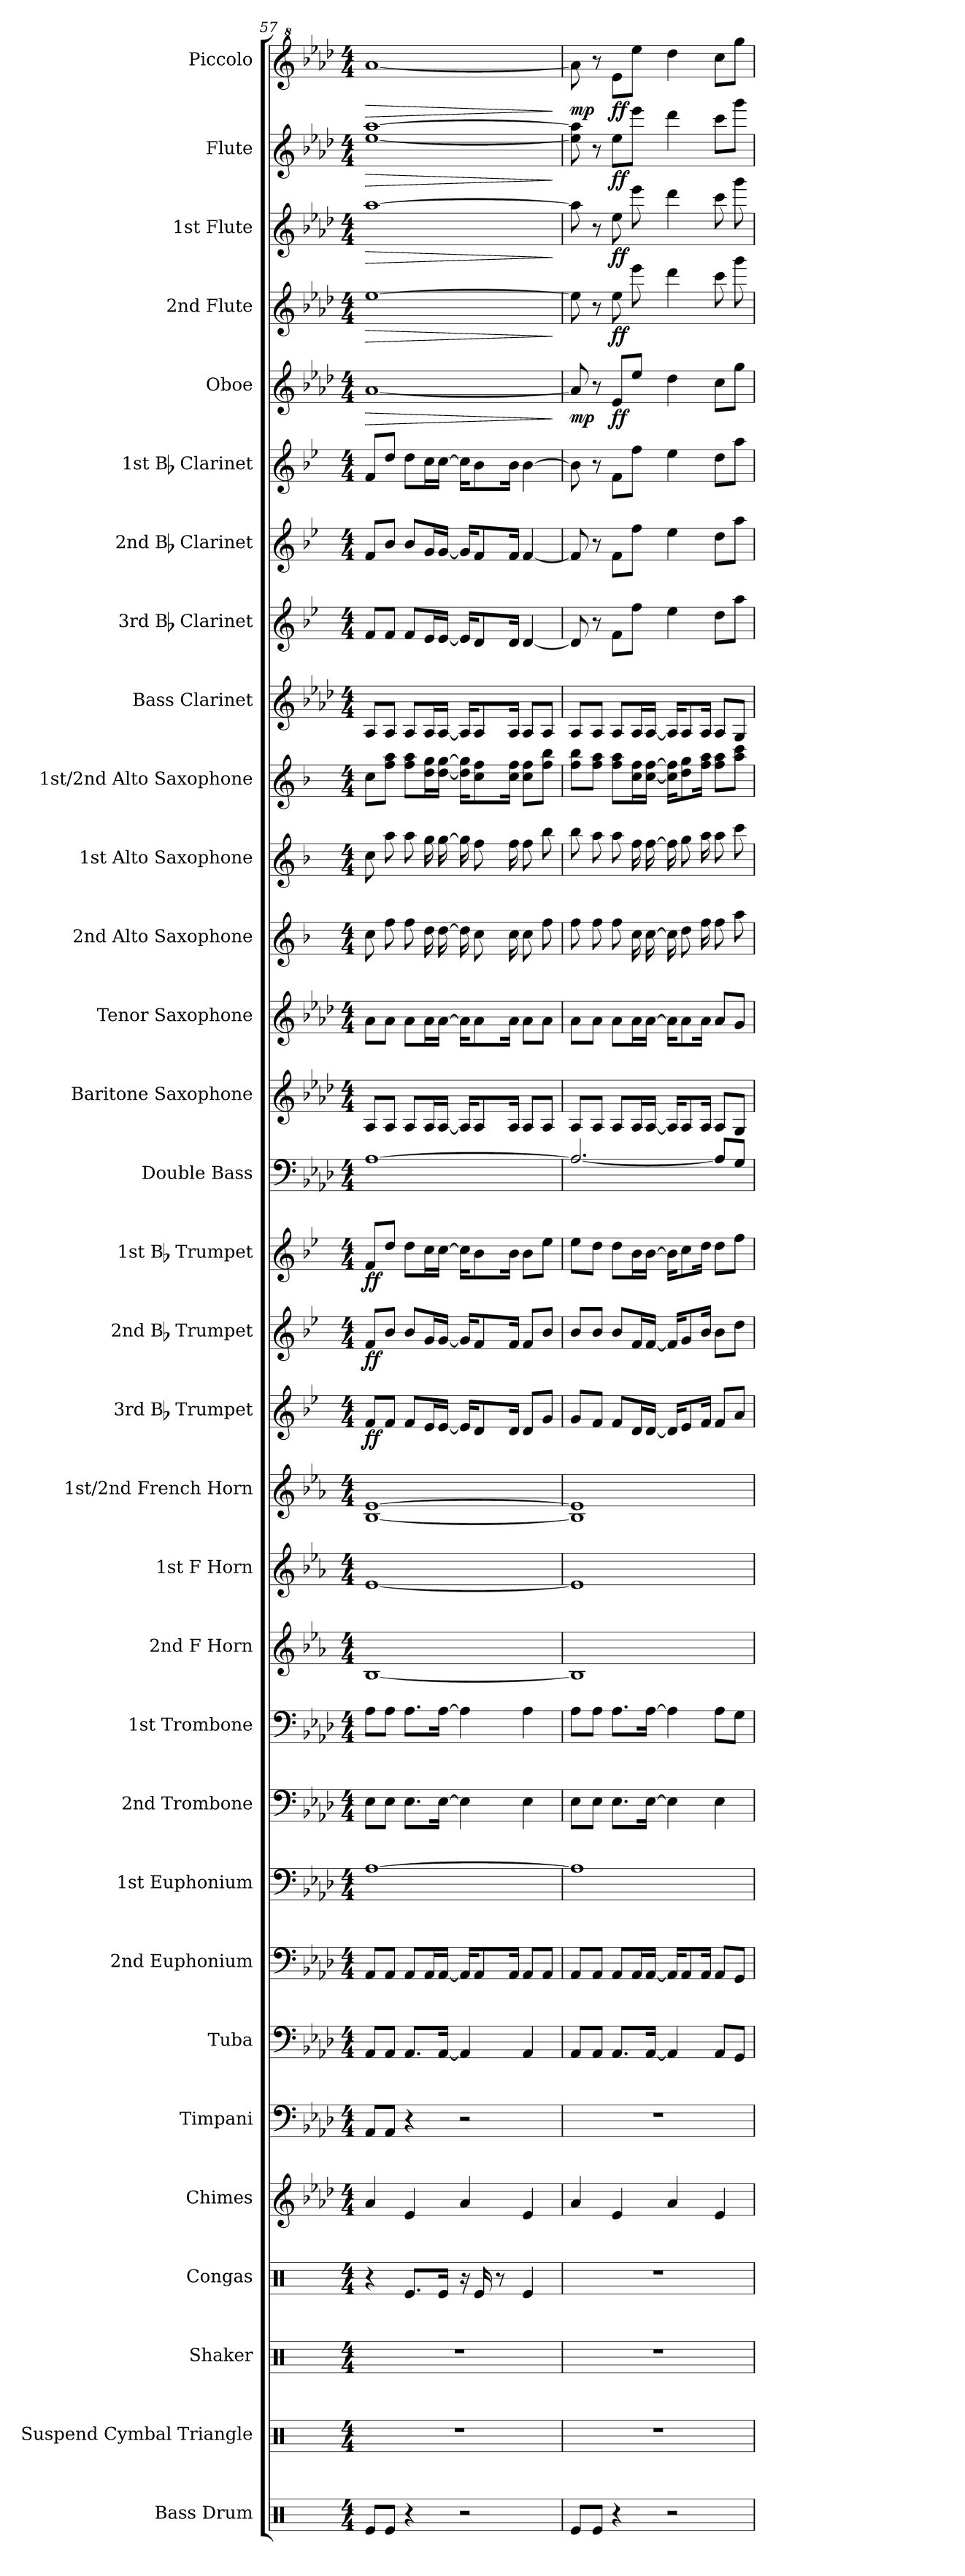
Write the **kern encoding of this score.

**kern	**kern	**kern	**kern	**kern	**kern	**kern	**kern	**kern	**kern	**kern	**kern	**kern	**kern	**kern	**dynam	**kern	**dynam	**kern	**dynam	**kern	**kern	**kern	**kern	**kern	**kern	**kern	**kern	**kern	**kern	**kern	**dynam	**kern	**dynam	**kern	**dynam	**kern	**dynam	**kern	**dynam
*part32	*part31	*part30	*part29	*part28	*part27	*part26	*part25	*part24	*part23	*part22	*part21	*part20	*part19	*part18	*part18	*part17	*part17	*part16	*part16	*part15	*part14	*part13	*part12	*part11	*part10	*part9	*part8	*part7	*part6	*part5	*part5	*part4	*part4	*part3	*part3	*part2	*part2	*part1	*part1
*staff32	*staff31	*staff30	*staff29	*staff28	*staff27	*staff26	*staff25	*staff24	*staff23	*staff22	*staff21	*staff20	*staff19	*staff18	*staff18	*staff17	*staff17	*staff16	*staff16	*staff15	*staff14	*staff13	*staff12	*staff11	*staff10	*staff9	*staff8	*staff7	*staff6	*staff5	*staff5	*staff4	*staff4	*staff3	*staff3	*staff2	*staff2	*staff1	*staff1
*I"Bass Drum	*I"Suspend Cymbal Triangle	*I"Shaker	*I"Congas	*I"Chimes	*I"Timpani	*I"Tuba	*I"2nd Euphonium	*I"1st Euphonium	*I"2nd Trombone	*I"1st Trombone	*I"2nd F Horn	*I"1st F Horn	*I"1st/2nd French Horn	*I"3rd Bb Trumpet	*	*I"2nd Bb Trumpet	*	*I"1st Bb Trumpet	*	*I"Double Bass	*I"Baritone Saxophone	*I"Tenor Saxophone	*I"2nd Alto Saxophone	*I"1st Alto Saxophone	*I"1st/2nd Alto Saxophone	*I"Bass Clarinet	*I"3rd Bb Clarinet	*I"2nd Bb Clarinet	*I"1st Bb Clarinet	*I"Oboe	*	*I"2nd Flute	*	*I"1st Flute	*	*I"Flute	*	*I"Piccolo	*
*I'B. Dr.	*I'Sus.C Tri.	*I'Sh.	*I'Co.	*I'Chm.	*I'Timp.	*I'Tba.	*I'Euph. 2	*I'Euph. 1	*I'Tbn. 2	*I'Tbn. 1	*I'F Hn. 2	*I'F Hn. 1	*I'F Hn. 1/2	*I'Tpt. 3	*	*I'Tpt. 2	*	*I'Tpt. 1	*	*I'D. Bass	*I'Bar. Sax	*I'T. Sax.	*I'A. Sax. 2	*I'A. Sax. 1	*I'A. Sax. 1/2	*I'B. Cl.	*I'Cl. 3	*I'Cl. 2	*I'Cl. 1	*I'Ob.	*	*I'Fl. 2	*	*I'Fl. 1	*	*I'Fl.	*	*I'Picc.	*
*clefX	*clefX	*clefX	*clefX	*clefG2	*clefF4	*clefF4	*clefF4	*clefF4	*clefF4	*clefF4	*clefG2	*clefG2	*clefG2	*clefG2	*	*clefG2	*	*clefG2	*	*clefF4	*clefG2	*clefG2	*clefG2	*clefG2	*clefG2	*clefG2	*clefG2	*clefG2	*clefG2	*clefG2	*	*clefG2	*	*clefG2	*	*clefG2	*	*clefG^2	*
*	*	*	*	*	*	*	*	*	*	*	*ITrd4c7	*ITrd4c7	*ITrd4c7	*ITrd1c2	*	*ITrd1c2	*	*ITrd1c2	*	*ITrd7c12	*ITrd12c21	*ITrd8c14	*ITrd5c9	*ITrd5c9	*ITrd5c9	*ITrd8c14	*ITrd1c2	*ITrd1c2	*ITrd1c2	*	*	*	*	*	*	*	*	*ITrd-7c-12	*
*k[]	*k[]	*k[]	*k[]	*k[b-e-a-d-]	*k[b-e-a-d-]	*k[b-e-a-d-]	*k[b-e-a-d-]	*k[b-e-a-d-]	*k[b-e-a-d-]	*k[b-e-a-d-]	*k[b-e-a-d-]	*k[b-e-a-d-]	*k[b-e-a-d-]	*k[b-e-a-d-]	*	*k[b-e-a-d-]	*	*k[b-e-a-d-]	*	*k[b-e-a-d-]	*k[b-e-a-d-]	*k[b-e-a-d-]	*k[b-e-a-d-]	*k[b-e-a-d-]	*k[b-e-a-d-]	*k[b-e-a-d-]	*k[b-e-a-d-]	*k[b-e-a-d-]	*k[b-e-a-d-]	*k[b-e-a-d-]	*	*k[b-e-a-d-]	*	*k[b-e-a-d-]	*	*k[b-e-a-d-]	*	*k[b-e-a-d-]	*
*M4/4	*M4/4	*M4/4	*M4/4	*M4/4	*M4/4	*M4/4	*M4/4	*M4/4	*M4/4	*M4/4	*M4/4	*M4/4	*M4/4	*M4/4	*	*M4/4	*	*M4/4	*	*M4/4	*M4/4	*M4/4	*M4/4	*M4/4	*M4/4	*M4/4	*M4/4	*M4/4	*M4/4	*M4/4	*	*M4/4	*	*M4/4	*	*M4/4	*	*M4/4	*
=57	=57	=57	=57	=57	=57	=57	=57	=57	=57	=57	=57	=57	=57	=57	=57	=57	=57	=57	=57	=57	=57	=57	=57	=57	=57	=57	=57	=57	=57	=57	=57	=57	=57	=57	=57	=57	=57	=57	=57
!	!	!	!	!	!	!	!	!	!	!	!	!	!	!	!LO:DY:b	!	!LO:DY:b	!	!LO:DY:b	!	!	!	!	!	!	!	!	!	!	!	!LO:HP:b	!	!LO:HP:b	!	!LO:HP:b	!	!LO:HP:b	!	!LO:HP:b
8Re/L	1r	1r	4r	4a-/	8AA-/L	8AA-/L	8AA-/L	[1A-	8E-\L	8A-\L	[1E-	[1A-	[1E- [1A-	8e-/L	ff	8e-/L	ff	8e-/L	ff	[1AA-	8AA-/L	8A-\L	8e-\	8e-\	8e-\L	8AA-/L	8e-/L	8e-/L	8e-/L	[1a-	>	[1ee-	>	[1aa-	>	[1ee- [1aa-	>	[1aaa-	>
8Re/J	.	.	.	.	8AA-/J	8AA-/J	8AA-/J	.	8E-\J	8A-\J	.	.	.	8e-/J	.	8a-/J	.	8cc/J	.	.	8AA-/J	8A-\J	8a-\	8cc\	8a-\ 8cc\J	8AA-/J	8e-/J	8a-/J	8cc/J	.	.	.	.	.	.	.	.	.	.
4r	.	.	8.Re/L	4e-/	4r	8.AA-/L	8AA-/L	.	8.E-\L	8.A-\L	.	.	.	8e-/L	.	8a-/L	.	8cc\L	.	.	8AA-/L	8A-\L	8a-\	8cc\	8a-\ 8cc\L	8AA-/L	8e-/L	8a-/L	8cc\L	.	.	.	.	.	.	.	.	.	.
.	.	.	.	.	.	.	16AA-/L	.	.	.	.	.	.	16d-/L	.	16f/L	.	16b-\L	.	.	16AA-/L	16A-\L	16f\	16b-\	16f\ 16b-\L	16AA-/L	16d-/L	16f/L	16b-\L	.	.	.	.	.	.	.	.	.	.
.	.	.	16Re/Jk	.	.	[16AA-/Jk	[16AA-/JJ	.	[16E-\Jk	[16A-\Jk	.	.	.	[16d-/JJ	.	[16f/JJ	.	[16b-\JJ	.	.	[16AA-/JJ	[16A-\JJ	[16f\	[16b-\	[16f\ [16b-\JJ	[16AA-/JJ	[16d-/JJ	[16f/JJ	[16b-\JJ	.	.	.	.	.	.	.	.	.	.
2r	.	.	16r	4a-/	2r	4AA-/]	16AA-/KL]	.	4E-\]	4A-\]	.	.	.	16d-/KL]	.	16f/KL]	.	16b-\KL]	.	.	16AA-/KL]	16A-\KL]	16f\]	16b-\]	16f\] 16b-\]KL	16AA-/KL]	16d-/KL]	16f/KL]	16b-\KL]	.	.	.	.	.	.	.	.	.	.
.	.	.	16Re/	.	.	.	8AA-/	.	.	.	.	.	.	8c/	.	8e-/	.	8a-\	.	.	8AA-/	8A-\	8e-\	8a-\	8e-\ 8a-\	8AA-/	8c/	8e-/	8a-\	.	.	.	.	.	.	.	.	.	.
.	.	.	8r	.	.	.	.	.	.	.	.	.	.	.	.	.	.	.	.	.	.	.	.	.	.	.	.	.	.	.	.	.	.	.	.	.	.	.	.
.	.	.	.	.	.	.	16AA-/Jk	.	.	.	.	.	.	16c/Jk	.	16e-/Jk	.	16a-\Jk	.	.	16AA-/Jk	16A-\Jk	16e-\	16a-\	16e-\ 16a-\Jk	16AA-/Jk	16c/Jk	16e-/Jk	16a-\Jk	.	.	.	.	.	.	.	.	.	.
.	.	.	4Re/	4e-/	.	4AA-/	8AA-/L	.	4E-\	4A-\	.	.	.	8c/L	.	8e-/L	.	8a-\L	.	.	8AA-/L	8A-\L	8e-\	8a-\	8e-\ 8a-\L	8AA-/L	[4c/	[4e-/	[4a-\	.	.	.	.	.	.	.	.	.	.
.	.	.	.	.	.	.	8AA-/J	.	.	.	.	.	.	8f/J	.	8a-/J	.	8dd-\J	.	.	8AA-/J	8A-\J	8a-\	8dd-\	8a-\ 8dd-\J	8AA-/J	.	.	.	.	.	.	.	.	.	.	.	.	.
.	.	.	.	.	.	.	.	.	.	.	.	.	.	.	.	.	.	.	.	.	.	.	.	.	.	.	.	.	.	.	]	.	]	.	]	.	]	.	]
=58	=58	=58	=58	=58	=58	=58	=58	=58	=58	=58	=58	=58	=58	=58	=58	=58	=58	=58	=58	=58	=58	=58	=58	=58	=58	=58	=58	=58	=58	=58	=58	=58	=58	=58	=58	=58	=58	=58	=58
!	!	!	!	!	!	!	!	!	!	!	!	!	!	!	!	!	!	!	!	!	!	!	!	!	!	!	!	!	!	!	!LO:DY:b	!	!LO:DY:b	!	!	!	!	!	!
!	!	!	!	!	!	!	!	!	!	!	!	!	!	!	!	!	!	!	!	!	!	!	!	!	!	!	!	!	!	!	!	!	!LO:DY:n=1:b	!	!LO:DY:b	!	!	!	!
!	!	!	!	!	!	!	!	!	!	!	!	!	!	!	!	!	!	!	!	!	!	!	!	!	!	!	!	!	!	!	!	!	!	!	!LO:DY:n=1:b	!	!LO:DY:b	!	!
!	!	!	!	!	!	!	!	!	!	!	!	!	!	!	!	!	!	!	!	!	!	!	!	!	!	!	!	!	!	!	!	!	!	!	!	!	!LO:DY:n=1:b	!	!LO:DY:b
8Re/L	1r	1r	1r	4a-/	1r	8AA-/L	8AA-/L	1A-]	8E-\L	8A-\L	1E-]	1A-]	1E-] 1A-]	8f/L	.	8a-/L	.	8dd-\L	.	2.AA-/_	8AA-/L	8A-\L	8a-\	8dd-\	8a-\ 8dd-\L	8AA-/L	8c/]	8e-/]	8a-\]	8a-/]	mp	8ee-\]	mp mp	8aa-\]	mp mp	8ee-\] 8aa-\]	mp mp	8aaa-\]	mp
8Re/J	.	.	.	.	.	8AA-/J	8AA-/J	.	8E-\J	8A-\J	.	.	.	8e-/J	.	8a-/J	.	8cc\J	.	.	8AA-/J	8A-\J	8a-\	8cc\	8a-\ 8cc\J	8AA-/J	8r	8r	8r	8r	.	8r	.	8r	.	8r	.	8r	.
!	!	!	!	!	!	!	!	!	!	!	!	!	!	!	!	!	!	!	!	!	!	!	!	!	!	!	!	!	!	!	!LO:DY:b	!	!LO:DY:n=2:b	!	!LO:DY:n=2:b	!	!LO:DY:n=2:b	!	!LO:DY:b
4r	.	.	.	4e-/	.	8.AA-/L	8AA-/L	.	8.E-\L	8.A-\L	.	.	.	8e-/L	.	8a-/L	.	8cc\L	.	.	8AA-/L	8A-\L	8a-\	8cc\	8a-\ 8cc\L	8AA-/L	8e-\L	8e-\L	8e-\L	8e-/L	ff	8ee-\	ff	8ee-\	ff	8ee-\L	ff	8eee-\L	ff
.	.	.	.	.	.	.	16AA-/L	.	.	.	.	.	.	16c/L	.	16e-/L	.	16a-\L	.	.	16AA-/L	16A-\L	16e-\	16a-\	16e-\ 16a-\L	16AA-/L	8ee-\J	8ee-\J	8ee-\J	8ee-/J	.	8eee-\	.	8eee-\	.	8eee-\J	.	8eeee-\J	.
.	.	.	.	.	.	[16AA-/Jk	[16AA-/JJ	.	[16E-\Jk	[16A-\Jk	.	.	.	[16c/JJ	.	[16e-/JJ	.	[16a-\JJ	.	.	[16AA-/JJ	[16A-\JJ	[16e-\	[16a-\	[16e-\ [16a-\JJ	[16AA-/JJ	.	.	.	.	.	.	.	.	.	.	.	.	.
2r	.	.	.	4a-/	.	4AA-/]	16AA-/KL]	.	4E-\]	4A-\]	.	.	.	16c/KL]	.	16e-/KL]	.	16a-\KL]	.	.	16AA-/KL]	16A-\KL]	16e-\]	16a-\]	16e-\] 16a-\]KL	16AA-/KL]	4dd-\	4dd-\	4dd-\	4dd-\	.	4ddd-\	.	4ddd-\	.	4ddd-\	.	4dddd-\	.
.	.	.	.	.	.	.	8AA-/	.	.	.	.	.	.	8d-/	.	8f/	.	8b-\	.	.	8AA-/	8A-\	8f\	8b-\	8f\ 8b-\	8AA-/	.	.	.	.	.	.	.	.	.	.	.	.	.
.	.	.	.	.	.	.	16AA-/Jk	.	.	.	.	.	.	16e-/Jk	.	16a-/Jk	.	16cc\Jk	.	.	16AA-/Jk	16A-\Jk	16a-\	16cc\	16a-\ 16cc\Jk	16AA-/Jk	.	.	.	.	.	.	.	.	.	.	.	.	.
.	.	.	.	4e-/	.	8AA-/L	8AA-/L	.	4E-\	8A-\L	.	.	.	8e-/L	.	8a-\L	.	8cc\L	.	8AA-/L]	8AA-/L	8A-/L	8a-\	8cc\	8a-\ 8cc\L	8AA-/L	8cc\L	8cc\L	8cc\L	8cc\L	.	8ccc\	.	8ccc\	.	8ccc\L	.	8cccc\L	.
.	.	.	.	.	.	8GG/J	8GG/J	.	.	8G\J	.	.	.	8g/J	.	8cc\J	.	8ee-\J	.	8GG/J	8GG/J	8G/J	8cc\	8ee-\	8cc\ 8ee-\J	8GG/J	8gg\J	8gg\J	8gg\J	8gg\J	.	8ggg\	.	8ggg\	.	8ggg\J	.	8gggg\J	.
=	=	=	=	=	=	=	=	=	=	=	=	=	=	=	=	=	=	=	=	=	=	=	=	=	=	=	=	=	=	=	=	=	=	=	=	=	=	=	=
*-	*-	*-	*-	*-	*-	*-	*-	*-	*-	*-	*-	*-	*-	*-	*-	*-	*-	*-	*-	*-	*-	*-	*-	*-	*-	*-	*-	*-	*-	*-	*-	*-	*-	*-	*-	*-	*-	*-	*-
